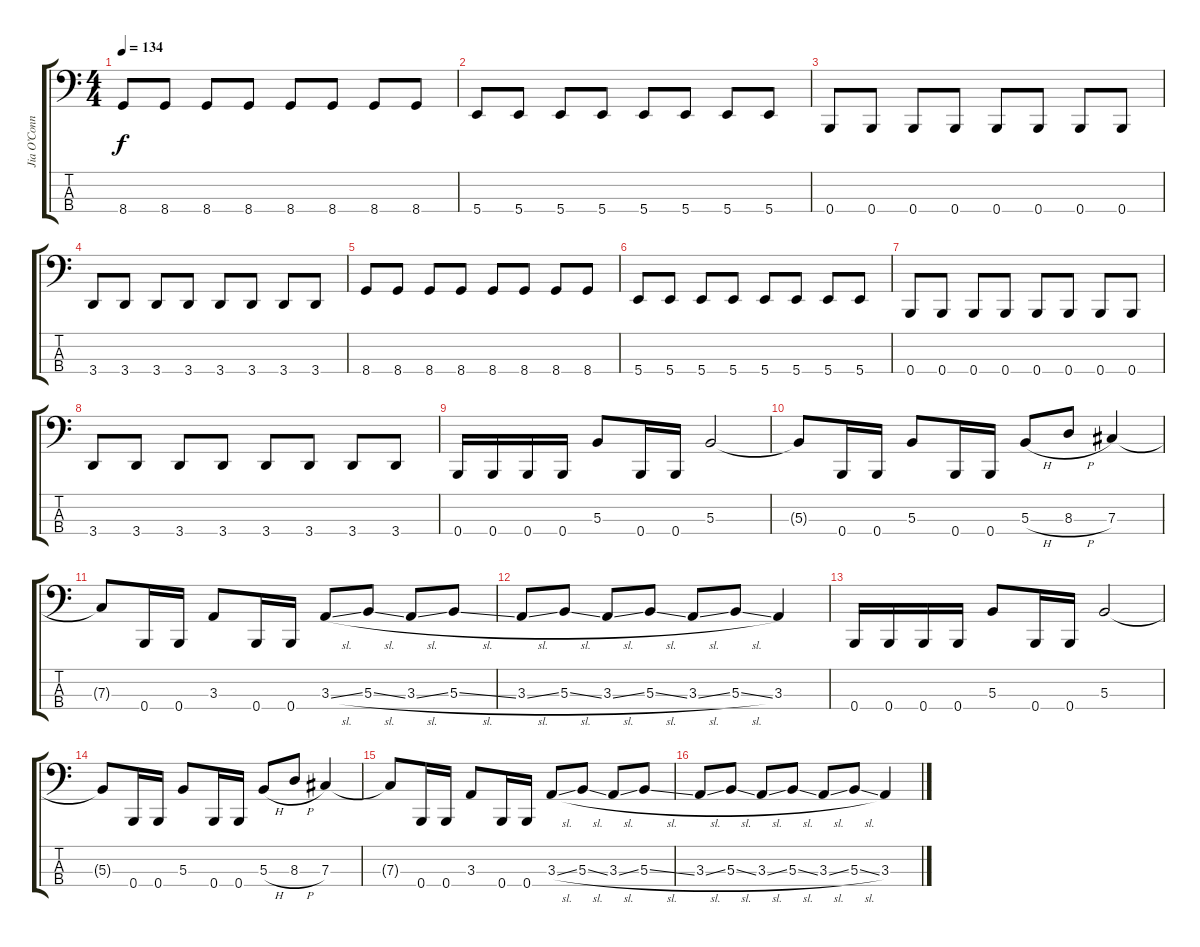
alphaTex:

\track ("Jia O’Connor" "Jia O’Conn") {instrument electricbasspick}
\staff {score tabs}
\tuning (E2 B1 Gb1 B0) {hide}
\ts (4 4)
\tempo 134
\clef f4
\ks c
8.4.8{dy f} 8.4.8 8.4.8 8.4.8 8.4.8 8.4.8 8.4.8 8.4.8 |
5.4.8 5.4.8 5.4.8 5.4.8 5.4.8 5.4.8 5.4.8 5.4.8 |
0.4.8 0.4.8 0.4.8 0.4.8 0.4.8 0.4.8 0.4.8 0.4.8 |
3.4.8 3.4.8 3.4.8 3.4.8 3.4.8 3.4.8 3.4.8 3.4.8 |
8.4.8 8.4.8 8.4.8 8.4.8 8.4.8 8.4.8 8.4.8 8.4.8 |
5.4.8 5.4.8 5.4.8 5.4.8 5.4.8 5.4.8 5.4.8 5.4.8 |
0.4.8 0.4.8 0.4.8 0.4.8 0.4.8 0.4.8 0.4.8 0.4.8 |
3.4.8 3.4.8 3.4.8 3.4.8 3.4.8 3.4.8 3.4.8 3.4.8 |
0.4.16 0.4.16 0.4.16 0.4.16 5.3.8 0.4.16 0.4.16 5.3.2 |
5.3{t}.8 0.4.16 0.4.16 5.3.8 0.4.16 0.4.16 5.3{h}.8 8.3{h}.8 7.3.4 |
7.3{t}.8 0.4.16 0.4.16 3.3.8 0.4.16 0.4.16 3.3{sl}.8 5.3{sl}.8 3.3{sl}.8 5.3{sl}.8 |
3.3{sl}.8 5.3{sl}.8 3.3{sl}.8 5.3{sl}.8 3.3{sl}.8 5.3{sl}.8 3.3.4 |
0.4.16 0.4.16 0.4.16 0.4.16 5.3.8 0.4.16 0.4.16 5.3.2 |
5.3{t}.8 0.4.16 0.4.16 5.3.8 0.4.16 0.4.16 5.3{h}.8 8.3{h}.8 7.3.4 |
7.3{t}.8 0.4.16 0.4.16 3.3.8 0.4.16 0.4.16 3.3{sl}.8 5.3{sl}.8 3.3{sl}.8 5.3{sl}.8 |
3.3{sl}.8 5.3{sl}.8 3.3{sl}.8 5.3{sl}.8 3.3{sl}.8 5.3{sl}.8 3.3.4
